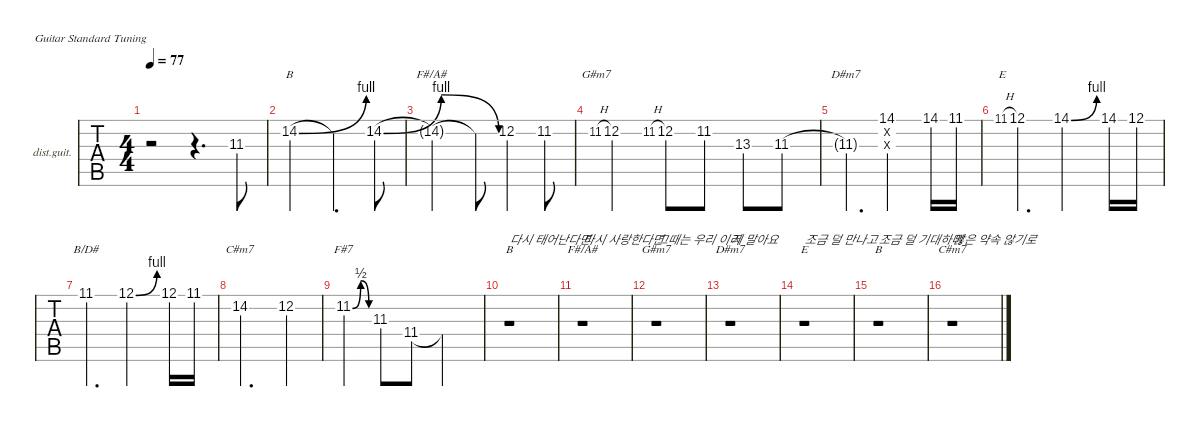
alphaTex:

\defaultSystemsLayout 4
\hideDynamics
\bracketExtendMode nobrackets
\firstSystemTrackNameOrientation horizontal
\track ("Distortion Guitar" "dist.guit.") {defaultSystemsLayout 4 instrument distortionguitar}
\staff {tabs}
\tuning (E4 B3 G3 D3 A2 E2)
\chord ("B" 2 4 4 4 2 x) {showdiagram false showfingering false barre 2}
\chord ("F#/A#" 2 2 3 2 4 2) {showdiagram false showfingering false barre (2 2 2)}
\chord ("G#m7" 11 12 13 13 11 x) {firstfret 11 showdiagram false showfingering false barre 11}
\chord ("D#m7" 6 7 8 8 6 x) {firstfret 6 showdiagram false showfingering false barre 6}
\chord ("E" 0 0 1 2 2 0) {showdiagram false showfingering false}
\chord ("B/D#" 2 4 4 4 2 x) {showdiagram false showfingering false barre 2}
\chord ("C#m7" 4 5 4 6 4 x) {firstfret 4 showdiagram false showfingering false barre (4 4)}
\chord ("F#7" 2 2 3 2 4 2) {showdiagram false showfingering false barre (2 2 2)}
\ts (4 4)
\tempo 77
\clef g2
\ks c
r.2{dy mf instrument distortionguitar} r.4{d} 11.3{acc #}.8 |
14.2{be (bend 0 0 15 4) acc #}.2{ch "B"} 14.2{t}.4{d} 14.2{be (bendrelease 0 0 6.6 4 15 4 21.599999999999998 0) acc #}.8 |
14.2{t acc #}.2{ch "F#/A#"} 14.2{t acc #}.8 12.2.4 11.2{acc #}.8 |
11.2{h acc #}.8{ch "G#m7" gr onbeat} 12.2.2 11.2{h acc #}.8{gr onbeat} 12.2.8 11.2{acc #}.8 13.3{acc #}.8 11.3{acc #}.8 |
11.3{t acc #}.4{d ch "D#m7"} (14.1{acc #} 0.2{x} 0.3{x}).2 14.1{acc #}.16 11.1{acc #}.16 |
11.1{h acc #}.8{ch "E" gr onbeat} 12.1.4{d} 14.1{be (bend 0 0 15 4) acc #}.2 14.1{acc #}.16 12.1.16 |
11.1{acc #}.4{d ch "B/D#"} 12.1{be (bend 0 0 15 4)}.2 12.1.16 11.1{acc #}.16 |
14.2{acc #}.2{d ch "C#m7"} 12.2.4 |
11.2{be (bendrelease 0 0 10.799999999999999 2 20.4 2 30 0) acc #}.4{ch "F#7"} 11.3{acc #}.8 11.4{acc #}.8 11.4{t acc #}.2 |
r.1{ch "B" txt "다시 태어난다면"} |
r.1{ch "F#/A#" txt "다시 사랑한다면"} |
r.1{ch "G#m7" txt "그때는 우리 이러"} |
r.1{ch "D#m7" txt "지 말아요"} |
r.1{ch "E" txt "조금 덜 만나고"} |
r.1{ch "B" txt "조금 덜 기대하며"} |
r.1{ch "C#m7" txt "많은 약속 않기로"}
